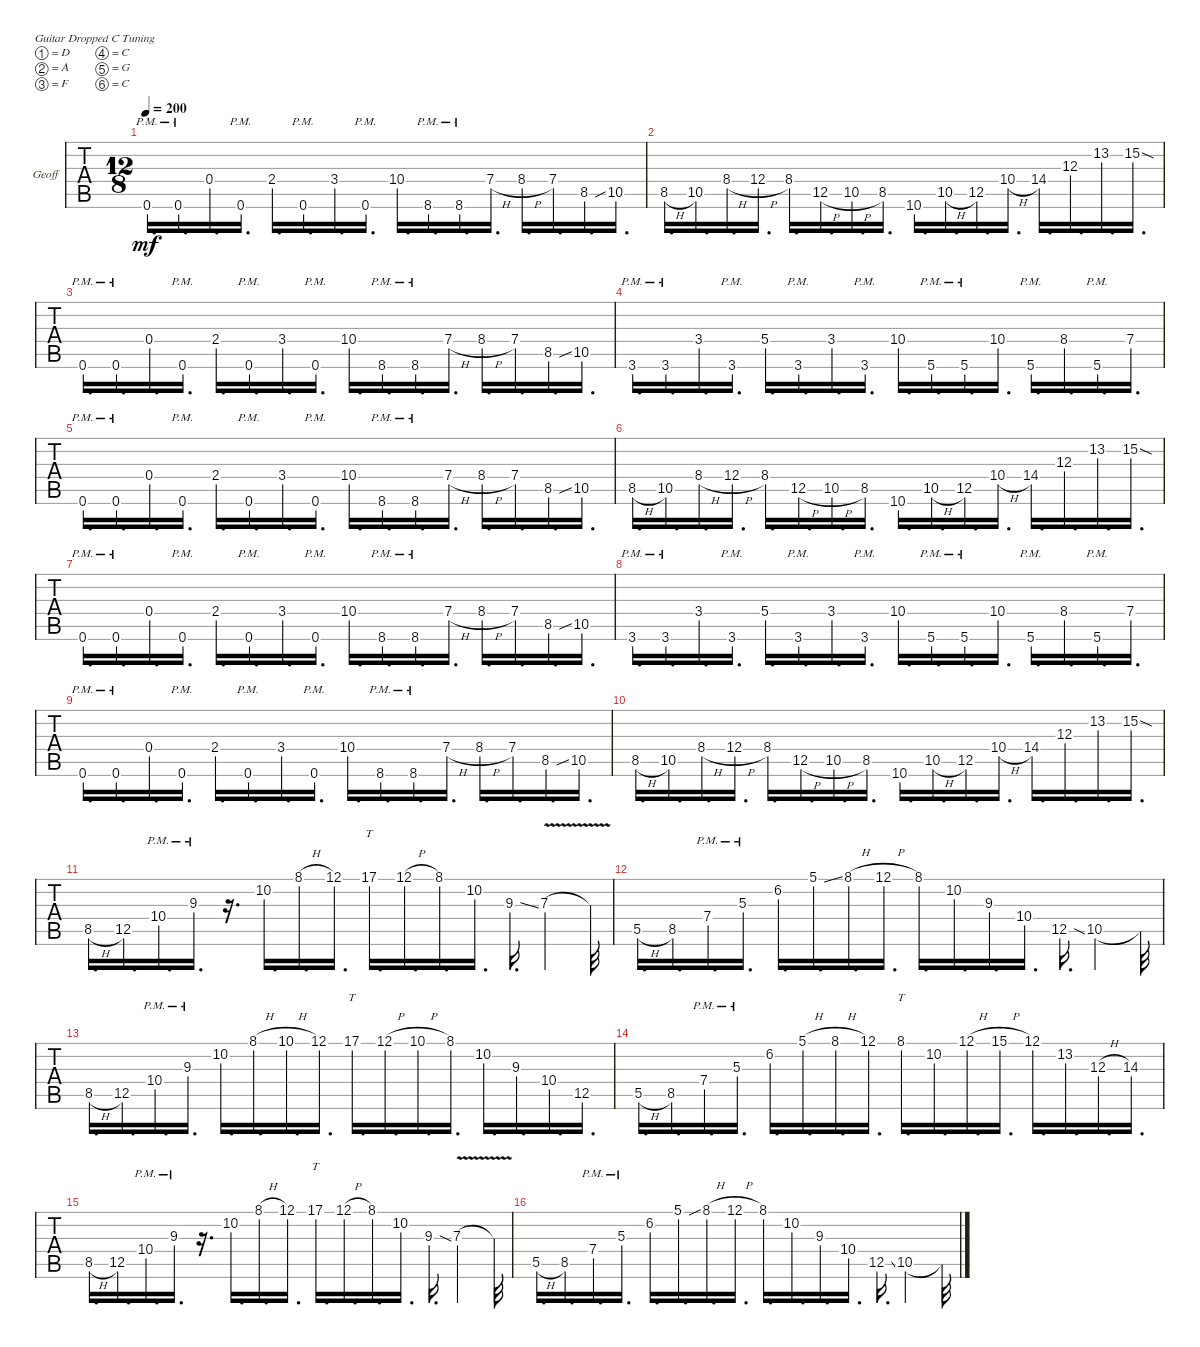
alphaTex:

\bracketExtendMode groupsimilarinstruments
\firstSystemTrackNameOrientation horizontal
\otherSystemsTrackNameOrientation horizontal
\track ("GeoFuck" "Geoff") {instrument acousticgrandpiano}
\staff {tabs}
\tuning (D4 A3 F3 C3 G2 C2)
\displaytranspose 12
\ts (12 8)
\tempo 200
\clef g2
\ks c
0.6{pm}.16{d dy mf} 0.6{pm}.16{d} 0.4.16{d} 0.6{pm}.16{d} 2.4.16{d} 0.6{pm}.16{d} 3.4.16{d} 0.6{pm}.16{d} 10.4.16{d} 8.6{pm}.16{d} 8.6{pm}.16{d} 7.4{h}.16{d} 8.4{h}.16{d} 7.4.16{d} 8.5{ss}.16{d} 10.5.16{d} |
8.5{h}.16{d} 10.5.16{d} 8.4{h}.16{d} 12.4{h}.16{d} 8.4.16{d} 12.5{h}.16{d} 10.5{h}.16{d} 8.5.16{d} 10.6.16{d} 10.5{h}.16{d} 12.5.16{d} 10.4{h}.16{d} 14.4.16{d} 12.3.16{d} 13.2.16{d} 15.2{sod}.16{d} |
0.6{pm}.16{d} 0.6{pm}.16{d} 0.4.16{d} 0.6{pm}.16{d} 2.4.16{d} 0.6{pm}.16{d} 3.4.16{d} 0.6{pm}.16{d} 10.4.16{d} 8.6{pm}.16{d} 8.6{pm}.16{d} 7.4{h}.16{d} 8.4{h}.16{d} 7.4.16{d} 8.5{ss}.16{d} 10.5.16{d} |
3.6{pm}.16{d} 3.6{pm}.16{d} 3.4.16{d} 3.6{pm}.16{d} 5.4.16{d} 3.6{pm}.16{d} 3.4.16{d} 3.6{pm}.16{d} 10.4.16{d} 5.6{pm}.16{d} 5.6{pm}.16{d} 10.4.16{d} 5.6{pm}.16{d} 8.4.16{d} 5.6{pm}.16{d} 7.4.16{d} |
0.6{pm}.16{d} 0.6{pm}.16{d} 0.4.16{d} 0.6{pm}.16{d} 2.4.16{d} 0.6{pm}.16{d} 3.4.16{d} 0.6{pm}.16{d} 10.4.16{d} 8.6{pm}.16{d} 8.6{pm}.16{d} 7.4{h}.16{d} 8.4{h}.16{d} 7.4.16{d} 8.5{ss}.16{d} 10.5.16{d} |
8.5{h}.16{d} 10.5.16{d} 8.4{h}.16{d} 12.4{h}.16{d} 8.4.16{d} 12.5{h}.16{d} 10.5{h}.16{d} 8.5.16{d} 10.6.16{d} 10.5{h}.16{d} 12.5.16{d} 10.4{h}.16{d} 14.4.16{d} 12.3.16{d} 13.2.16{d} 15.2{sod}.16{d} |
0.6{pm}.16{d} 0.6{pm}.16{d} 0.4.16{d} 0.6{pm}.16{d} 2.4.16{d} 0.6{pm}.16{d} 3.4.16{d} 0.6{pm}.16{d} 10.4.16{d} 8.6{pm}.16{d} 8.6{pm}.16{d} 7.4{h}.16{d} 8.4{h}.16{d} 7.4.16{d} 8.5{ss}.16{d} 10.5.16{d} |
3.6{pm}.16{d} 3.6{pm}.16{d} 3.4.16{d} 3.6{pm}.16{d} 5.4.16{d} 3.6{pm}.16{d} 3.4.16{d} 3.6{pm}.16{d} 10.4.16{d} 5.6{pm}.16{d} 5.6{pm}.16{d} 10.4.16{d} 5.6{pm}.16{d} 8.4.16{d} 5.6{pm}.16{d} 7.4.16{d} |
0.6{pm}.16{d} 0.6{pm}.16{d} 0.4.16{d} 0.6{pm}.16{d} 2.4.16{d} 0.6{pm}.16{d} 3.4.16{d} 0.6{pm}.16{d} 10.4.16{d} 8.6{pm}.16{d} 8.6{pm}.16{d} 7.4{h}.16{d} 8.4{h}.16{d} 7.4.16{d} 8.5{ss}.16{d} 10.5.16{d} |
8.5{h}.16{d} 10.5.16{d} 8.4{h}.16{d} 12.4{h}.16{d} 8.4.16{d} 12.5{h}.16{d} 10.5{h}.16{d} 8.5.16{d} 10.6.16{d} 10.5{h}.16{d} 12.5.16{d} 10.4{h}.16{d} 14.4.16{d} 12.3.16{d} 13.2.16{d} 15.2{sod}.16{d} |
8.5{h}.16{d} 12.5.16{d} 10.4{pm}.16{d} 9.3{pm}.16{d} r.16{d} 10.2.16{d} 8.1{h}.16{d} 12.1.16{d} 17.1.16{tt d} 12.1{h}.16{d} 8.1.16{d} 10.2.16{d} 9.3{ss}.16{d} 7.3{v}.4 7.3{t}.32 |
5.5{h}.16{d} 8.5.16{d} 7.4{pm}.16{d} 5.3{pm}.16{d} 6.2.16{d} 5.1{ss}.16{d} 8.1{h}.16{d} 12.1{h}.16{d} 8.1.16{d} 10.2.16{d} 9.3.16{d} 10.4.16{d} 12.5{ss}.16{d} 10.5.4 10.5{t}.32 |
8.5{h}.16{d} 12.5.16{d} 10.4{pm}.16{d} 9.3{pm}.16{d} 10.2.16{d} 8.1{h}.16{d} 10.1{h}.16{d} 12.1.16{d} 17.1.16{tt d} 12.1{h}.16{d} 10.1{h}.16{d} 8.1.16{d} 10.2.16{d} 9.3.16{d} 10.4.16{d} 12.5.16{d} |
5.5{h}.16{d} 8.5.16{d} 7.4{pm}.16{d} 5.3{pm}.16{d} 6.2.16{d} 5.1{h}.16{d} 8.1{h}.16{d} 12.1.16{d} 8.1.16{tt d} 10.2.16{d} 12.1{h}.16{d} 15.1{h}.16{d} 12.1.16{d} 13.2.16{d} 12.3{h}.16{d} 14.3.16{d} |
8.5{h}.16{d} 12.5.16{d} 10.4{pm}.16{d} 9.3{pm}.16{d} r.16{d} 10.2.16{d} 8.1{h}.16{d} 12.1.16{d} 17.1.16{tt d} 12.1{h}.16{d} 8.1.16{d} 10.2.16{d} 9.3{ss}.16{d} 7.3{v}.4 7.3{t}.32 |
5.5{h}.16{d} 8.5.16{d} 7.4{pm}.16{d} 5.3{pm}.16{d} 6.2.16{d} 5.1{ss}.16{d} 8.1{h}.16{d} 12.1{h}.16{d} 8.1.16{d} 10.2.16{d} 9.3.16{d} 10.4.16{d} 12.5{ss}.16{d} 10.5.4 10.5{t}.32
